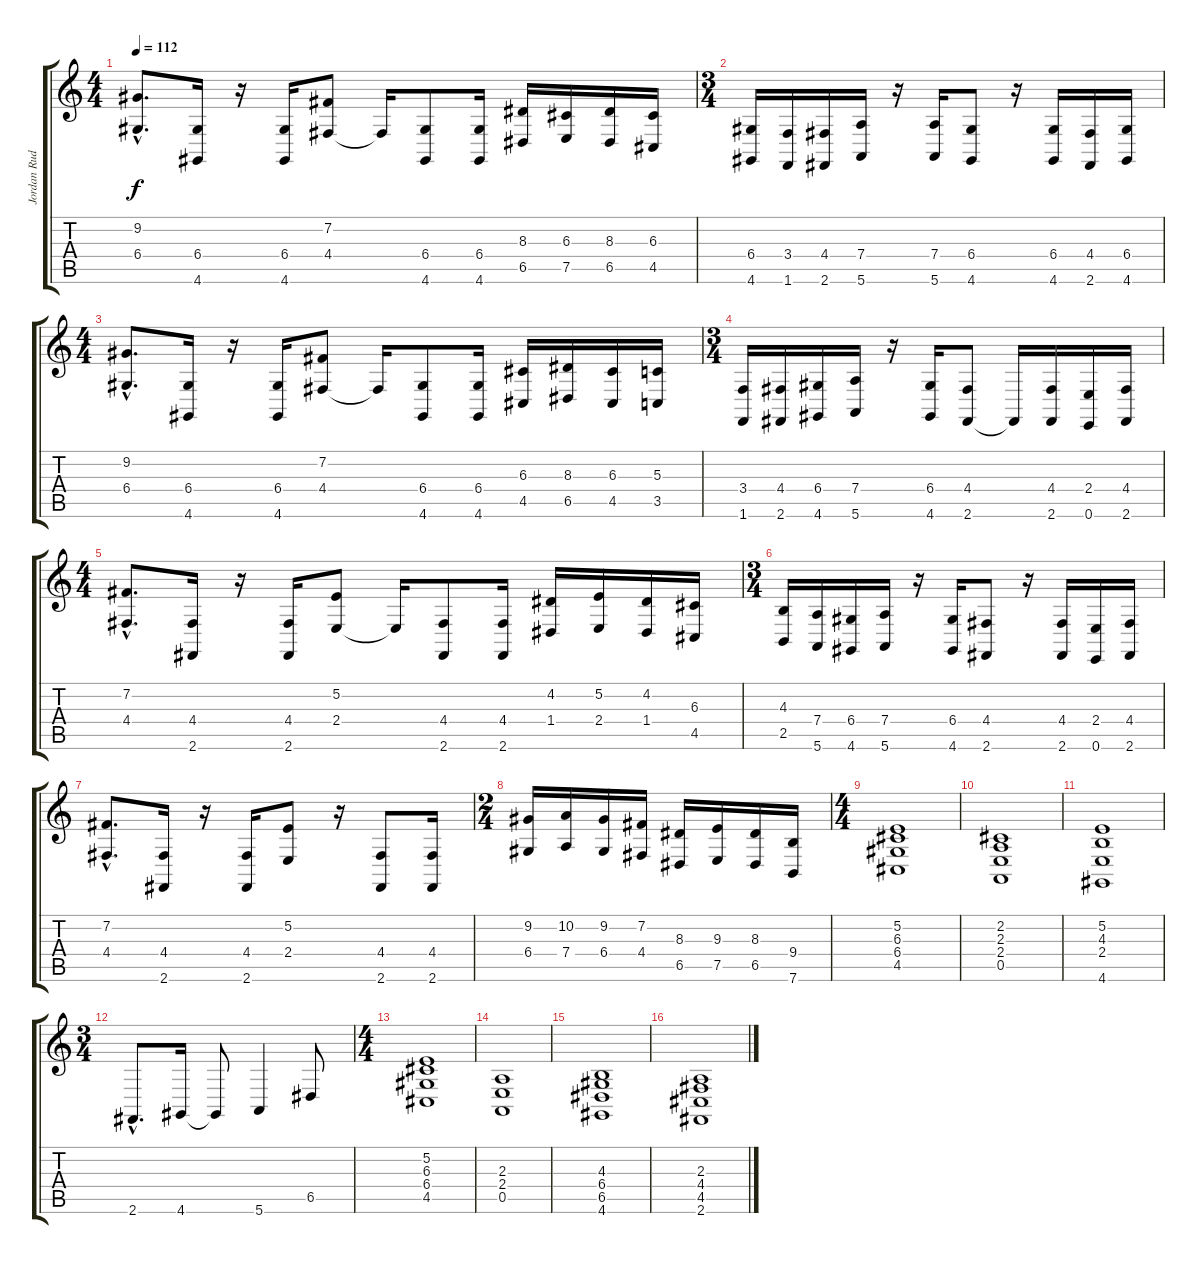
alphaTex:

\track ("Jordan Rudess - Keyboard" "Jordan Rud") {instrument stringensemble1}
\staff {score tabs}
\tuning (E4 B3 G3 D3 A2 E2) {hide}
\ts (4 4)
\tempo 112
\clef g2
\ks c
(9.2{hac} 6.4{hac}).8{d dy f} (6.4 4.6).16 r.16 (6.4 4.6).16 (7.2 4.4).8 4.4{t}.16 (6.4 4.6).8 (6.4 4.6).16 (8.3 6.5).16 (6.3 7.5).16 (8.3 6.5).16 (6.3 4.5).16 |
\ts (3 4)
(6.4 4.6).16 (3.4 1.6).16 (4.4 2.6).16 (7.4 5.6).16 r.16 (7.4 5.6).16 (6.4 4.6).8 r.16 (6.4 4.6).16 (4.4 2.6).16 (6.4 4.6).16 |
\ts (4 4)
(9.2{hac} 6.4{hac}).8{d} (6.4 4.6).16 r.16 (6.4 4.6).16 (7.2 4.4).8 4.4{t}.16 (6.4 4.6).8 (6.4 4.6).16 (6.3 4.5).16 (8.3 6.5).16 (6.3 4.5).16 (5.3 3.5).16 |
\ts (3 4)
(3.4 1.6).16 (4.4 2.6).16 (6.4 4.6).16 (7.4 5.6).16 r.16 (6.4 4.6).16 (4.4 2.6).8 2.6{t}.16 (4.4 2.6).16 (2.4 0.6).16 (4.4 2.6).16 |
\ts (4 4)
(7.2{hac} 4.4{hac}).8{d} (4.4 2.6).16 r.16 (4.4 2.6).16 (5.2 2.4).8 2.4{t}.16 (4.4 2.6).8 (4.4 2.6).16 (4.2 1.4).16 (5.2 2.4).16 (4.2 1.4).16 (6.3 4.5).16 |
\ts (3 4)
(4.3 2.5).16 (7.4 5.6).16 (6.4 4.6).16 (7.4 5.6).16 r.16 (6.4 4.6).16 (4.4 2.6).8 r.16 (4.4 2.6).16 (2.4 0.6).16 (4.4 2.6).16 |
(7.2{hac} 4.4{hac}).8{d} (4.4 2.6).16 r.16 (4.4 2.6).16 (5.2 2.4).8 r.16 (4.4 2.6).8 (4.4 2.6).16 |
\ts (2 4)
(9.2 6.4).16 (10.2 7.4).16 (9.2 6.4).16 (7.2 4.4).16 (8.3 6.5).16 (9.3 7.5).16 (8.3 6.5).16 (9.4 7.6).16 |
\ts (4 4)
(5.2 6.3 6.4 4.5).1 |
(2.2 2.3 2.4 0.5).1 |
(5.2 4.3 2.4 4.6).1 |
\ts (3 4)
2.6{hac}.8{d} 4.6.16 4.6{t}.8 5.6.4 6.5.8 |
\ts (4 4)
(5.2 6.3 6.4 4.5).1 |
(2.3 2.4 0.5).1 |
(4.3 6.4 6.5 4.6).1 |
(2.3 4.4 4.5 2.6).1
